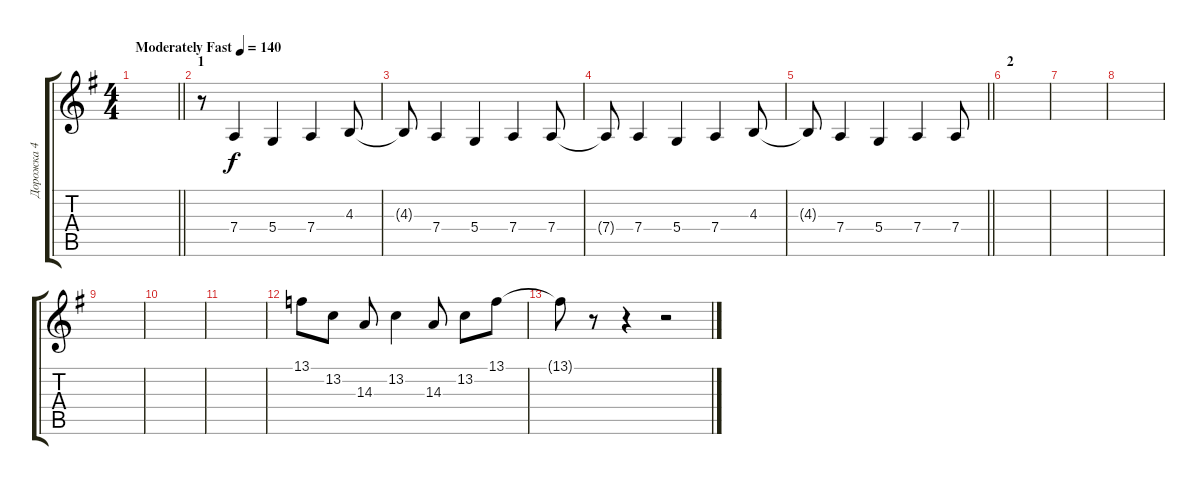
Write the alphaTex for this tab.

\track ("Дорожка 4" "Дорожка 4") {instrument electricpiano2}
\staff {score tabs}
\tuning (E4 B3 G3 D3 A2 E2) {hide}
\ts (4 4)
\tempo (140 "Moderately Fast")
\clef g2
\barLineRight lightlight
\ks g
|
\section ("" "1")
r.8 7.4.4 5.4.4 7.4.4 4.3.8 |
4.3{t}.8 7.4.4 5.4.4 7.4.4 7.4.8 |
7.4{t}.8 7.4.4 5.4.4 7.4.4 4.3.8 |
\barLineRight lightlight
4.3{t}.8 7.4.4 5.4.4 7.4.4 7.4.8 |
\section ("" "2")
|
|
|
|
|
|
13.1.8 13.2.8 14.3.8 13.2.4 14.3.8 13.2.8 13.1.8 |
13.1{t}.8 r.8 r.4 r.2
